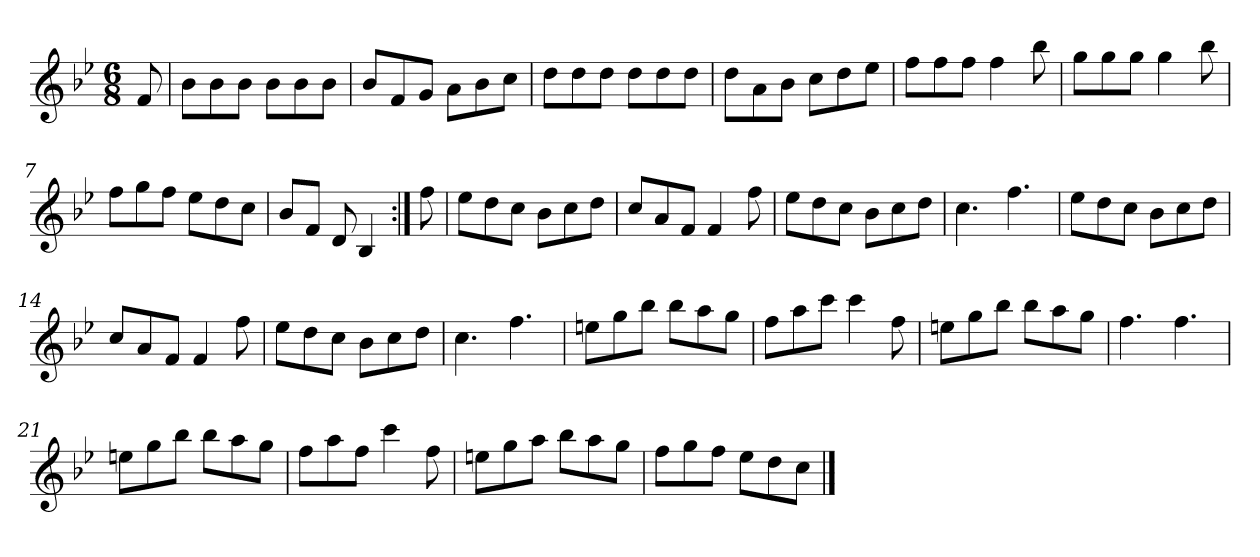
**kern
*part1
*staff1
*clefG2
*k[b-e-]
*B-:
*M6/8
*MM120
=
8f
=1
8b-\L
8b-\
8b-\J
8b-\L
8b-\
8b-\J
=2
8b-/L
8f/
8g/J
8a\L
8b-\
8cc\J
=3
8dd\L
8dd\
8dd\J
8dd\L
8dd\
8dd\J
=4
8dd\L
8a\
8b-\J
8cc\L
8dd\
8ee-\J
=5
8ff\L
8ff\
8ff\J
4ff
8bb-
=6
8gg\L
8gg\
8gg\J
4gg
8bb-
=7
8ff\L
8gg\
8ff\J
8ee-\L
8dd\
8cc\J
=8
8b-/L
8f/J
8d
4B-
=:|!
8ff
=9
8ee-\L
8dd\
8cc\J
8b-\L
8cc\
8dd\J
=10
8cc/L
8a/
8f/J
4f
8ff
=11
8ee-\L
8dd\
8cc\J
8b-\L
8cc\
8dd\J
=12
4.cc
4.ff
=13
8ee-\L
8dd\
8cc\J
8b-\L
8cc\
8dd\J
=14
8cc/L
8a/
8f/J
4f
8ff
=15
8ee-\L
8dd\
8cc\J
8b-\L
8cc\
8dd\J
=16
4.cc
4.ff
=17
8een\L
8gg\
8bb-\J
8bb-\L
8aa\
8gg\J
=18
8ff\L
8aa\
8ccc\J
4ccc
8ff
=19
8een\L
8gg\
8bb-\J
8bb-\L
8aa\
8gg\J
=20
4.ff
4.ff
=21
8een\L
8gg\
8bb-\J
8bb-\L
8aa\
8gg\J
=22
8ff\L
8aa\
8ff\J
4ccc
8ff
=23
8een\L
8gg\
8aa\J
8bb-\L
8aa\
8gg\J
=24
8ff\L
8gg\
8ff\J
8ee-\L
8dd\
8cc\J
==
*-
